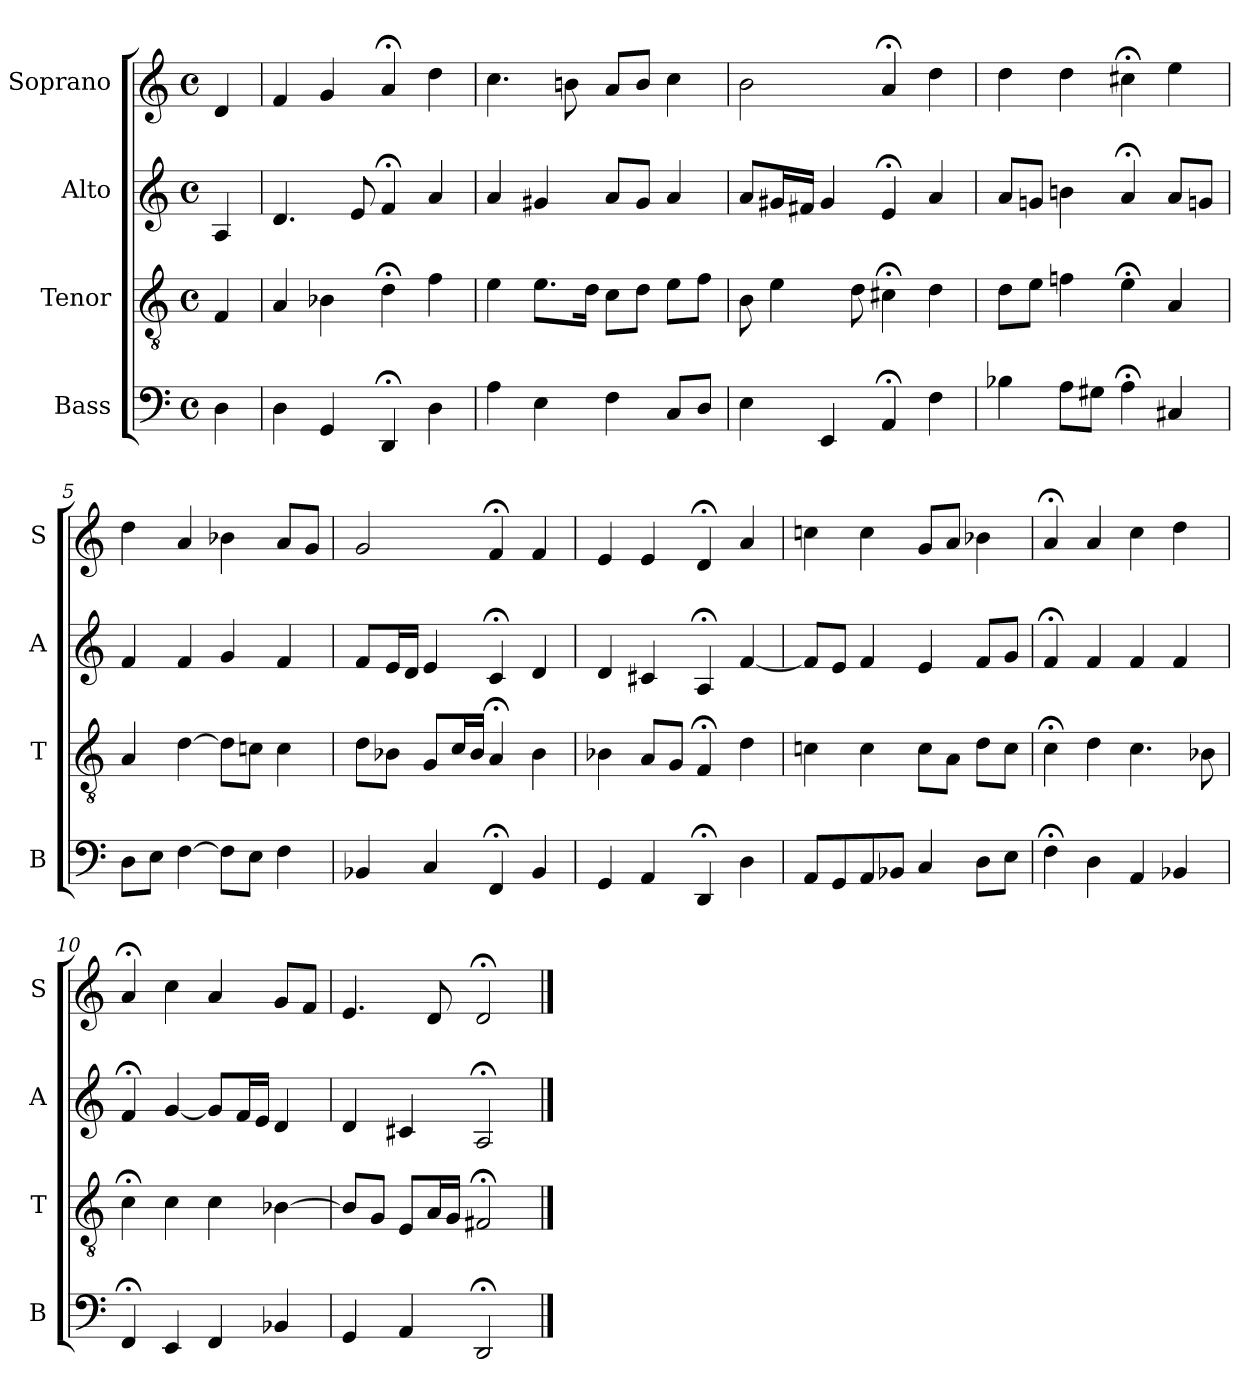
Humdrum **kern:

**kern	**kern	**kern	**kern
*part4	*part3	*part2	*part1
*staff4	*staff3	*staff2	*staff1
*I"Bass	*I"Tenor	*I"Alto	*I"Soprano
*I'B	*I'T	*I'A	*I'S
*clefF4	*clefGv2	*clefG2	*clefG2
*k[]	*k[]	*k[]	*k[]
*D:dor	*D:dor	*D:dor	*D:dor
*M4/4	*M4/4	*M4/4	*M4/4
*met(c)	*met(c)	*met(c)	*met(c)
*MM100	*MM100	*MM100	*MM100
=	=	=	=
4D	4F	4A	4d
=1	=1	=1	=1
4D	4A	4.d	4f
4GG	4B-X	.	4g
.	.	8e	.
4DD;<	4d;<	4f;<	4a;<
4D	4f	4a	4dd
=2	=2	=2	=2
4A	4e	4a	4.cc
4E	8.eL	4g#X	.
.	.	.	8bn
.	16dJk	.	.
4F	8cL	8aL	8aL
.	8dJ	8g#J	8bJ
8CL	8eL	4a	4cc
8DJ	8fJ	.	.
=3	=3	=3	=3
4E	8B	8aL	2b
.	4e	16g#XL	.
.	.	16f#XJJ	.
4EE	.	4g#	.
.	8d	.	.
4AA;<	4c#X;<i	4e;<	4a;<i
4F	4di	4a	4ddi
=4	=4	=4	=4
4B-X	8dL	8aL	4dd
.	8eJ	8gnJ	.
8AL	4fn	4bn	4dd
8G#XJ	.	.	.
4A;<	4e;<	4a;<	4cc#X;<
4C#X	4A	8aL	4ee
.	.	8gnJ	.
=5	=5	=5	=5
8DL	4A	4f	4dd
8EJ	.	.	.
[4F	[4d	4f	4a
8FL]	8dL]	4g	4b-X
8EJ	8cnJ	.	.
4F	4c	4f	8aL
.	.	.	8gJ
=6	=6	=6	=6
4BB-X	8dL	8fL	2g
.	8B-XJ	16eL	.
.	.	16dJJ	.
4C	8GL	4e	.
.	16cL	.	.
.	16B-JJ	.	.
4FF;<	4A;<	4c;<	4f;<
4BB-	4B-	4d	4f
=7	=7	=7	=7
4GG	4B-X	4d	4e
4AA	8AL	4c#X	4e
.	8GJ	.	.
4DD;<	4F;<	4A;<	4d;<
4D	4d	[4f	4a
=8	=8	=8	=8
8AAL	4cn	8fL]	4ccn
8GG	.	8eJ	.
8AA	4c	4f	4cc
8BB-XJ	.	.	.
4Ci	8cL	4e	8gL
.	8AiJ	.	8aJ
8DiL	8diL	8fL	4b-X
8EJ	8cJ	8gJ	.
=9	=9	=9	=9
4F;<	4c;<	4f;<	4a;<
4D	4d	4f	4a
4AA	4.c	4f	4cc
4BB-X	.	4f	4dd
.	8B-X	.	.
=10	=10	=10	=10
4FF;<	4c;<	4f;<	4a;<
4EE	4c	[4g	4cc
4FF	4c	8gL]	4a
.	.	16fL	.
.	.	16eJJ	.
4BB-X	[4B-X	4d	8gL
.	.	.	8fJ
=11	=11	=11	=11
4GG	8B-L]	4d	4.e
.	8GJ	.	.
4AA	8EL	4c#X	.
.	16AL	.	8d
.	16GJJ	.	.
2DD;<	2F#X;<	2A;<	2d;<
==	==	==	==
*-	*-	*-	*-
